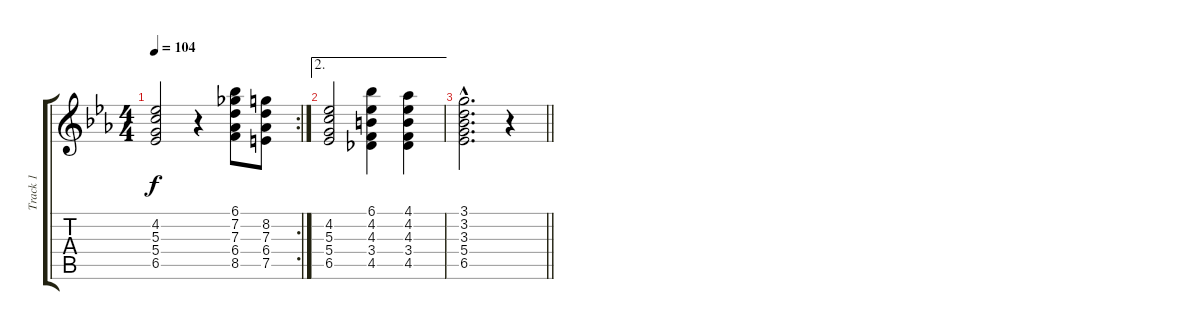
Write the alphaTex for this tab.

\track ("Track 1" "Track 1") {instrument acousticguitarnylon}
\staff {score tabs}
\tuning (E4 B3 G3 D3 A2 E2) {hide}
\rc 2
\ts (4 4)
\tempo 104
\clef g2
\ks eb
(4.2 5.3 5.4 6.5).2{dy f} r.4 (6.1 7.2 7.3 6.4 8.5).8 (8.2 7.3 6.4 7.5).8 |
\ae 2
(4.2 5.3 5.4 6.5).2 (6.1 4.2 4.3 3.4 4.5).4 (4.1 4.2 4.3 3.4 4.5).4 |
\barLineRight lightlight
(3.1{hac} 3.2{hac} 3.3{hac} 5.4{hac} 6.5{hac}).2{d} r.4
